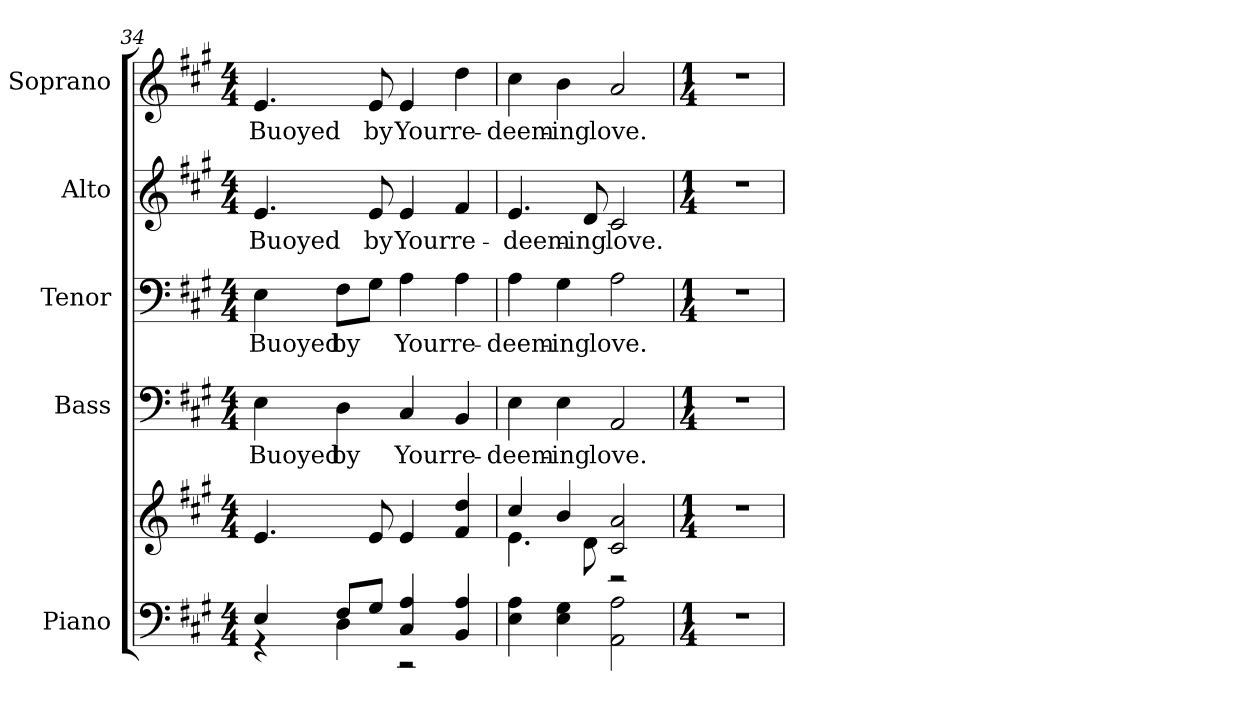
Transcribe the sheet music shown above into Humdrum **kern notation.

**kern	**kern	**kern	**text	**kern	**text	**kern	**text	**kern	**text
*part5	*part5	*part4	*part4	*part3	*part3	*part2	*part2	*part1	*part1
*staff6	*staff5	*staff4	*staff4	*staff3	*staff3	*staff2	*staff2	*staff1	*staff1
*I"Piano	*	*I"Bass	*	*I"Tenor	*	*I"Alto	*	*I"Soprano	*
*I'Pno.	*	*I'B.	*	*I'T.	*	*I'A.	*	*I'S.	*
*clefF4	*clefG2	*clefF4	*	*clefF4	*	*clefG2	*	*clefG2	*
*k[f#c#g#]	*k[f#c#g#]	*k[f#c#g#]	*	*k[f#c#g#]	*	*k[f#c#g#]	*	*k[f#c#g#]	*
*A:	*A:	*A:	*	*A:	*	*A:	*	*A:	*
*M4/4	*M4/4	*M4/4	*	*M4/4	*	*M4/4	*	*M4/4	*
=34	=34	=34	=34	=34	=34	=34	=34	=34	=34
*^	*	*	*	*	*	*	*	*	*
!	!	!	!	!LO:LY:b:color=#000000	!	!	!	!	!	!
!	!	!	!	!	!	!LO:LY:b:color=#000000	!	!	!	!
!	!	!	!	!	!	!	!	!LO:LY:b:color=#000000	!	!
!	!	!	!	!	!	!	!	!	!	!LO:LY:b:color=#000000
4Ei/	4r	4.ei/	4Ei\	Buoyed	4Ei\	Buoyed	4.ei/	Buoyed	4.ei/	Buoyed
!	!	!	!	!LO:LY:b:color=#000000	!	!	!	!	!	!
!	!	!	!	!	!	!LO:LY:b:color=#000000	!	!	!	!
8F#i/L	4Di\	.	4Di\	by	8F#i\L	by	.	.	.	.
!	!	!	!	!	!	!	!	!LO:LY:b:color=#000000	!	!
!	!	!	!	!	!	!	!	!	!	!LO:LY:b:color=#000000
8G#i/J	.	8ei/	.	.	8G#i\J	.	8ei/	by	8ei/	by
!	!	!	!	!LO:LY:b:color=#000000	!	!	!	!	!	!
!	!	!	!	!	!	!LO:LY:b:color=#000000	!	!	!	!
!	!	!	!	!	!	!	!	!LO:LY:b:color=#000000	!	!
!	!	!	!	!	!	!	!	!	!	!LO:LY:b:color=#000000
4C#i/ 4Ai	2r	4ei/	4C#i/	Your	4Ai\	Your	4ei/	Your	4ei/	Your
!	!	!	!	!LO:LY:b:color=#000000	!	!	!	!	!	!
!	!	!	!	!	!	!LO:LY:b:color=#000000	!	!	!	!
!	!	!	!	!	!	!	!	!LO:LY:b:color=#000000	!	!
!	!	!	!	!	!	!	!	!	!	!LO:LY:b:color=#000000
4BBi/ 4Ai	.	4f#i/ 4ddi	4BBi/	re-	4Ai\	re-	4f#i/	re-	4ddi\	re-
*v	*v	*	*	*	*	*	*	*	*	*
=35	=35	=35	=35	=35	=35	=35	=35	=35	=35
*	*^	*	*	*	*	*	*	*	*
!	!	!	!	!LO:LY:b:color=#000000	!	!	!	!	!	!
!	!	!	!	!	!	!LO:LY:b:color=#000000	!	!	!	!
!	!	!	!	!	!	!	!	!LO:LY:b:color=#000000	!	!
!	!	!	!	!	!	!	!	!	!	!LO:LY:b:color=#000000
4Ei\ 4Ai	4cc#i/	4.ei\	4Ei\	-deem-	4Ai\	-deem-	4.ei/	-deem-	4cc#i\	-deem-
!	!	!	!	!LO:LY:b:color=#000000	!	!	!	!	!	!
!	!	!	!	!	!	!LO:LY:b:color=#000000	!	!	!	!
!	!	!	!	!	!	!	!	!	!	!LO:LY:b:color=#000000
4Ei\ 4G#i	4bi/	.	4Ei\	-ing	4G#i\	-ing	.	.	4bi\	-ing
!	!	!	!	!	!	!	!	!LO:LY:b:color=#000000	!	!
.	.	8di\	.	.	.	.	8di/	-ing	.	.
!	!	!	!	!LO:LY:b:color=#000000	!	!	!	!	!	!
!	!	!	!	!	!	!LO:LY:b:color=#000000	!	!	!	!
!	!	!	!	!	!	!	!	!LO:LY:b:color=#000000	!	!
!	!	!	!	!	!	!	!	!	!	!LO:LY:b:color=#000000
2AAi\ 2Ai	2c#i/ 2ai	2r	2AAi/	love.	2Ai\	love.	2c#i/	love.	2ai/	love.
*	*v	*v	*	*	*	*	*	*	*	*
!!LO:PB:g=z
=36	=36	=36	=36	=36	=36	=36	=36	=36	=36
*M1/4	*M1/4	*M1/4	*	*M1/4	*	*M1/4	*	*M1/4	*
*	*^	*	*	*	*	*	*	*	*
!LO:N:vis=1	!LO:N:vis=1	!	!LO:N:vis=1	!	!LO:N:vis=1	!	!LO:N:vis=1	!	!LO:N:vis=1	!
*	*v	*v	*	*	*	*	*	*	*	*
4r	4r	4r	.	4r	.	4r	.	4r	.
=	=	=	=	=	=	=	=	=	=
*-	*-	*-	*-	*-	*-	*-	*-	*-	*-
